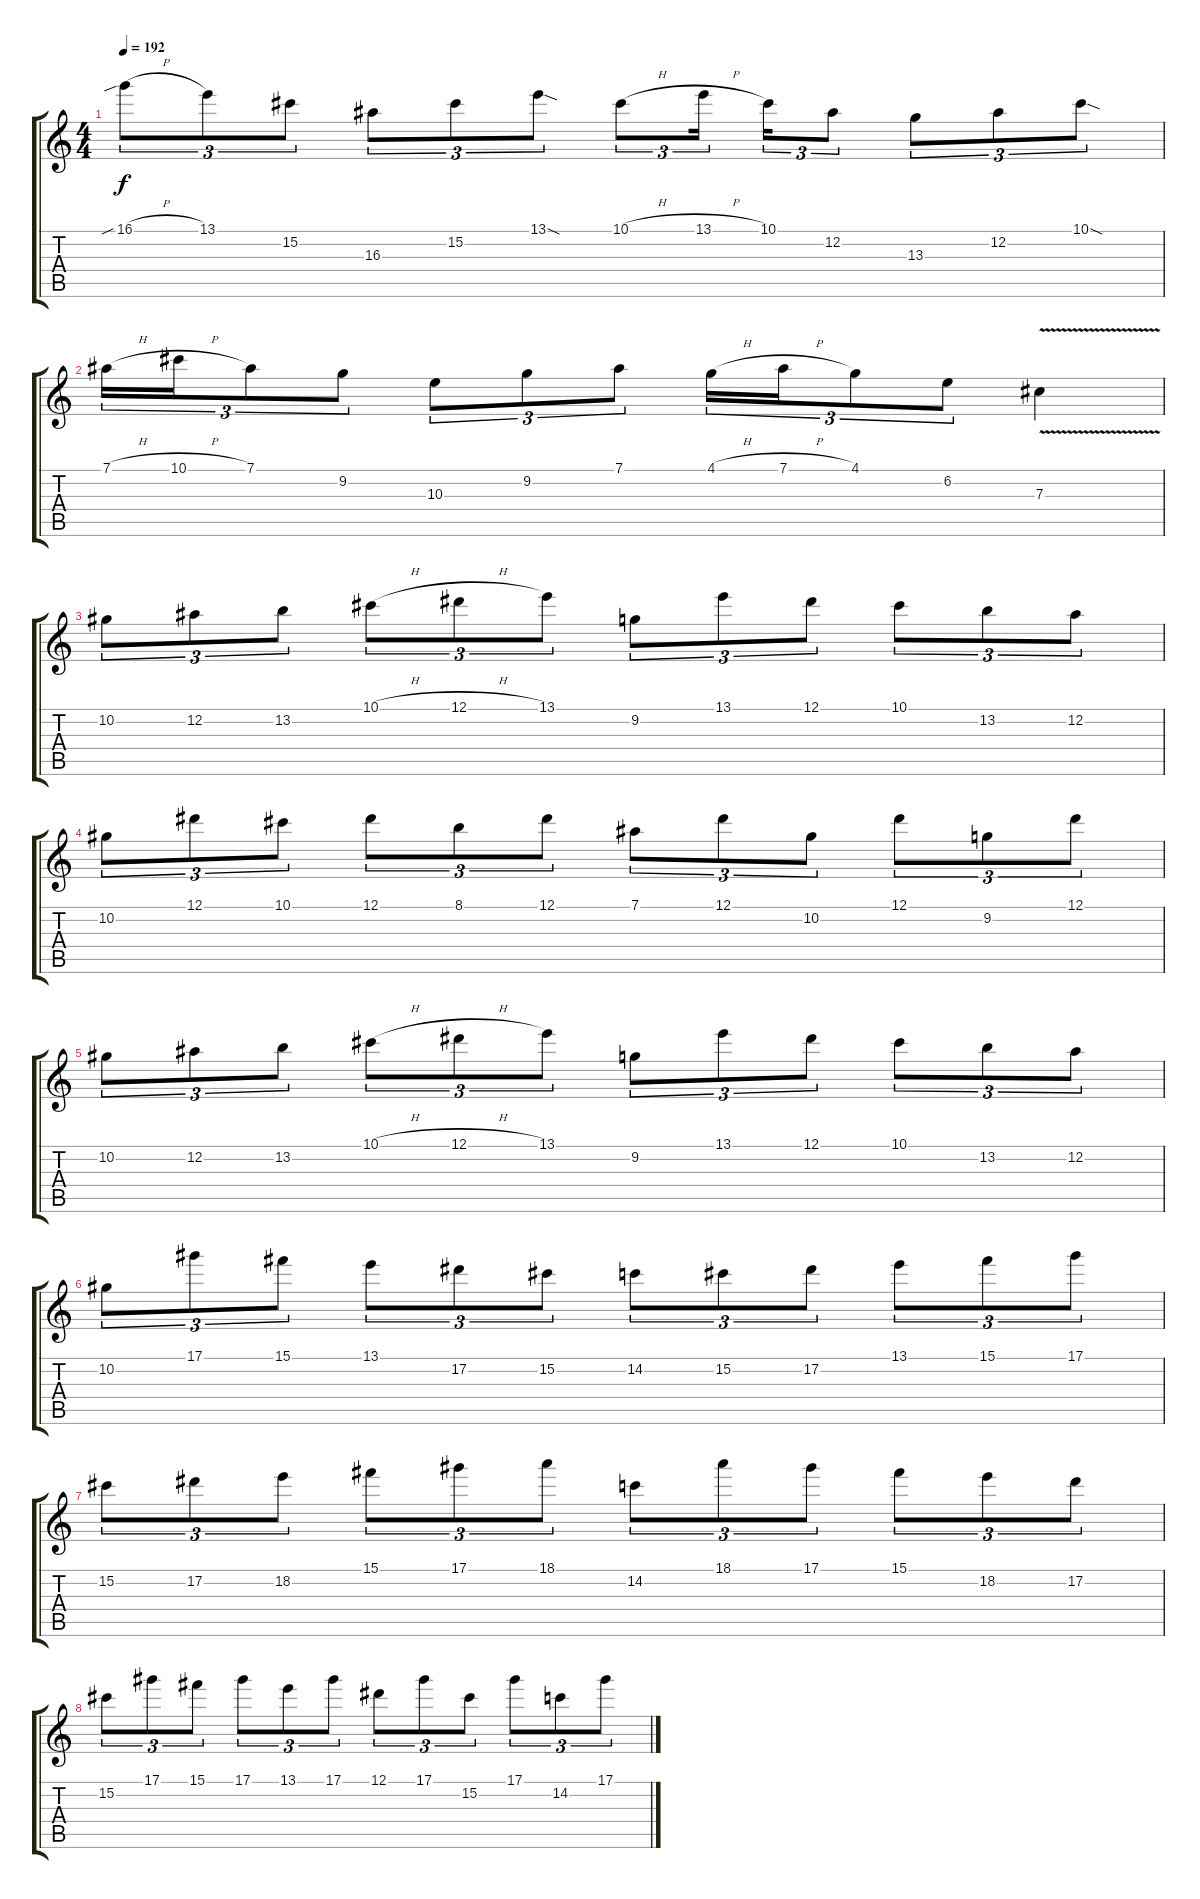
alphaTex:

\track "" {instrument overdrivenguitar}
\staff {score tabs}
\tuning (Eb4 Bb3 Gb3 Db3 Ab2 Eb2) {hide}
\ts (4 4)
\tempo 192
\clef g2
\ks c
16.1{sib h}.8{tu (3 2) dy f} 13.1.8{tu (3 2)} 15.2.8{tu (3 2)} 16.3.8{tu (3 2)} 15.2.8{tu (3 2)} 13.1{sod}.8{tu (3 2)} 10.1{h}.8{tu (3 2)} 13.1{h}.16{tu (3 2) beam splitsecondary} 10.1.16{tu (3 2)} 12.2.8{tu (3 2)} 13.3.8{tu (3 2)} 12.2.8{tu (3 2)} 10.1{sod}.8{tu (3 2)} |
7.1{h}.16{tu (3 2)} 10.1{h}.16{tu (3 2)} 7.1.8{tu (3 2)} 9.2.8{tu (3 2)} 10.3.8{tu (3 2)} 9.2.8{tu (3 2)} 7.1.8{tu (3 2)} 4.1{h}.16{tu (3 2)} 7.1{h}.16{tu (3 2)} 4.1.8{tu (3 2)} 6.2.8{tu (3 2)} 7.3{v}.4 |
10.2.8{tu (3 2)} 12.2.8{tu (3 2)} 13.2.8{tu (3 2)} 10.1{h}.8{tu (3 2)} 12.1{h}.8{tu (3 2)} 13.1.8{tu (3 2)} 9.2.8{tu (3 2)} 13.1.8{tu (3 2)} 12.1.8{tu (3 2)} 10.1.8{tu (3 2)} 13.2.8{tu (3 2)} 12.2.8{tu (3 2)} |
10.2.8{tu (3 2)} 12.1.8{tu (3 2)} 10.1.8{tu (3 2)} 12.1.8{tu (3 2)} 8.1.8{tu (3 2)} 12.1.8{tu (3 2)} 7.1.8{tu (3 2)} 12.1.8{tu (3 2)} 10.2.8{tu (3 2)} 12.1.8{tu (3 2)} 9.2.8{tu (3 2)} 12.1.8{tu (3 2)} |
10.2.8{tu (3 2)} 12.2.8{tu (3 2)} 13.2.8{tu (3 2)} 10.1{h}.8{tu (3 2)} 12.1{h}.8{tu (3 2)} 13.1.8{tu (3 2)} 9.2.8{tu (3 2)} 13.1.8{tu (3 2)} 12.1.8{tu (3 2)} 10.1.8{tu (3 2)} 13.2.8{tu (3 2)} 12.2.8{tu (3 2)} |
10.2.8{tu (3 2)} 17.1.8{tu (3 2)} 15.1.8{tu (3 2)} 13.1.8{tu (3 2)} 17.2.8{tu (3 2)} 15.2.8{tu (3 2)} 14.2.8{tu (3 2)} 15.2.8{tu (3 2)} 17.2.8{tu (3 2)} 13.1.8{tu (3 2)} 15.1.8{tu (3 2)} 17.1.8{tu (3 2)} |
15.2.8{tu (3 2)} 17.2.8{tu (3 2)} 18.2.8{tu (3 2)} 15.1.8{tu (3 2)} 17.1.8{tu (3 2)} 18.1.8{tu (3 2)} 14.2.8{tu (3 2)} 18.1.8{tu (3 2)} 17.1.8{tu (3 2)} 15.1.8{tu (3 2)} 18.2.8{tu (3 2)} 17.2.8{tu (3 2)} |
15.2.8{tu (3 2)} 17.1.8{tu (3 2)} 15.1.8{tu (3 2)} 17.1.8{tu (3 2)} 13.1.8{tu (3 2)} 17.1.8{tu (3 2)} 12.1.8{tu (3 2)} 17.1.8{tu (3 2)} 15.2.8{tu (3 2)} 17.1.8{tu (3 2)} 14.2.8{tu (3 2)} 17.1.8{tu (3 2)}
